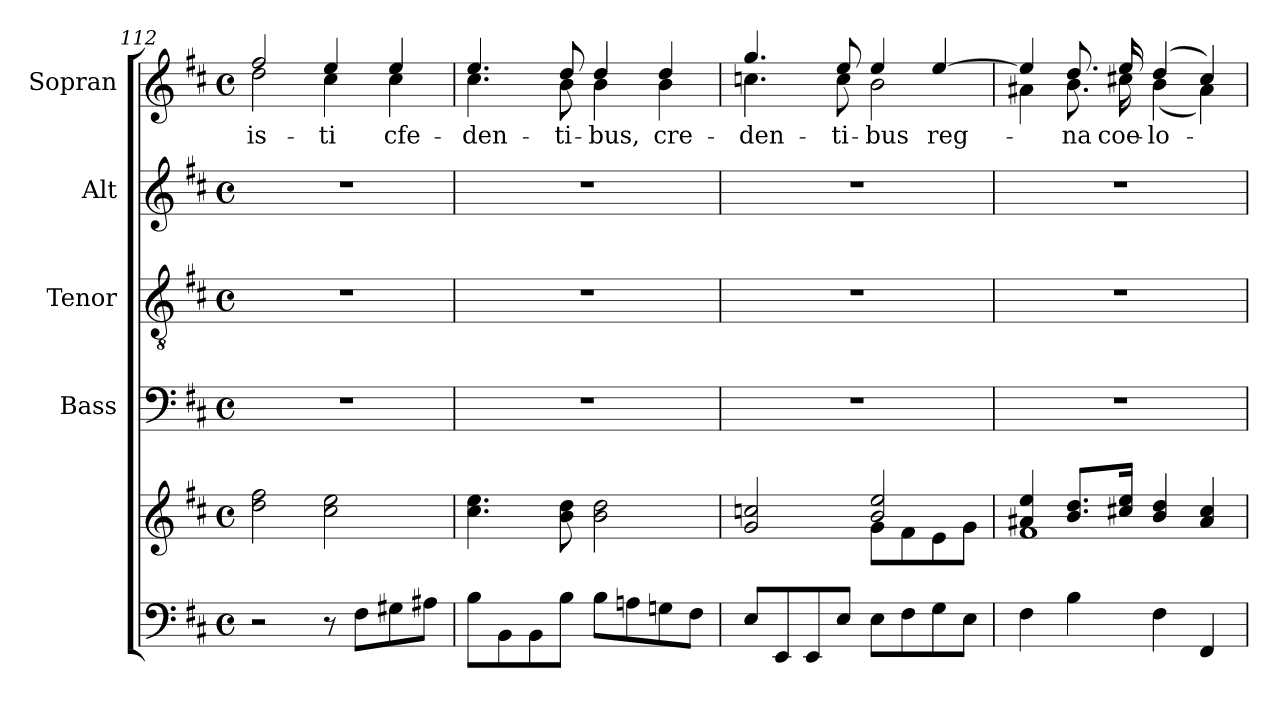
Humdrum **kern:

**kern	**kern	**kern	**kern	**kern	**kern	**text
*part5	*part5	*part4	*part3	*part2	*part1	*part1
*staff6	*staff5	*staff4	*staff3	*staff2	*staff1	*staff1
*	*	*I"Bass	*I"Tenor	*I"Alt	*I"Sopran	*
*	*	*I'B.	*I'T.	*I'A.	*I'S.	*
*clefF4	*clefG2	*clefF4	*clefGv2	*clefG2	*clefG2	*
*k[f#c#]	*k[f#c#]	*k[f#c#]	*k[f#c#]	*k[f#c#]	*k[f#c#]	*
*D:	*D:	*D:	*D:	*D:	*D:	*
*M4/4	*M4/4	*M4/4	*M4/4	*M4/4	*M4/4	*
*met(c)	*met(c)	*met(c)	*met(c)	*met(c)	*met(c)	*
=112	=112	=112	=112	=112	=112	=112
!	!	!	!	!	!	!LO:LY:b
*	*	*	*	*	*^	*
2r	2dd\ 2ff#\	1r	1r	1r	2ff#/	2dd\	-is-
!	!	!	!	!	!	!	!LO:LY:b
8r	2cc#\ 2ee\	.	.	.	4ee/	4cc#\	-ti
8F#\L	.	.	.	.	.	.	.
!	!	!	!	!	!	!	!LO:LY:b
8G#X\	.	.	.	.	4ee/	4cc#\	cfe-
8A#X\J	.	.	.	.	.	.	.
=113	=113	=113	=113	=113	=113	=113	=113
!	!	!	!	!	!	!	!LO:LY:b
8B\L	4.cc#\ 4.ee\	1r	1r	1r	4.ee/	4.cc#\	-den-
8BB\	.	.	.	.	.	.	.
8BB\	.	.	.	.	.	.	.
!	!	!	!	!	!	!	!LO:LY:b
8B\J	8b\ 8dd\	.	.	.	8dd/	8b\	-ti-
!	!	!	!	!	!	!	!LO:LY:b
8B\L	2b\ 2dd\	.	.	.	4dd/	4b\	-bus,
8An\	.	.	.	.	.	.	.
!	!	!	!	!	!	!	!LO:LY:b
8Gn\	.	.	.	.	4dd/	4b\	cre-
8F#\J	.	.	.	.	.	.	.
=114	=114	=114	=114	=114	=114	=114	=114
*	*^	*	*	*	*	*	*
!	!	!	!	!	!	!	!	!LO:LY:b
8E/L	2g/ 2ccn/	2ryy	1r	1r	1r	4.gg/	4.ccn\	-den-
8EE/	.	.	.	.	.	.	.	.
8EE/	.	.	.	.	.	.	.	.
!	!	!	!	!	!	!	!	!LO:LY:b
8E/J	.	.	.	.	.	8ee/	8cc\	-ti-
!	!	!	!	!	!	!	!	!LO:LY:b
8E\L	2b/ 2ee/	8g\L	.	.	.	4ee/	2b\	-bus
8F#\	.	8f#\	.	.	.	.	.	.
!	!	!	!	!	!	!	!	!LO:LY:b
8G\	.	8e\	.	.	.	[>4ee/	.	reg-
8E\J	.	8g\J	.	.	.	.	.	.
!!LO:PB:g=z	!!
=115	=115	=115	=115	=115	=115	=115	=115	=115
4F#\	4a#X/ 4ee/	1f#	1r	1r	1r	4ee/]	4a#X\	.
!	!	!	!	!	!	!	!	!LO:LY:b
4B\	8.b/ 8.dd/L	.	.	.	.	8.dd/	8.b\	-na
!	!	!	!	!	!	!	!	!LO:LY:b
.	16cc#X/ 16ee/Jk	.	.	.	.	16ee/	16cc#X\	coe-
!	!	!	!	!	!	!	!	!LO:LY:b
4F#\	4b/ 4dd/	.	.	.	.	(4dd/	(<4b\	-lo-
4FF#/	4a#/ 4cc#/	.	.	.	.	4cc#/)	4a#\)	.
*	*v	*v	*	*	*	*v	*v	*
=	=	=	=	=	=	=
*-	*-	*-	*-	*-	*-	*-
